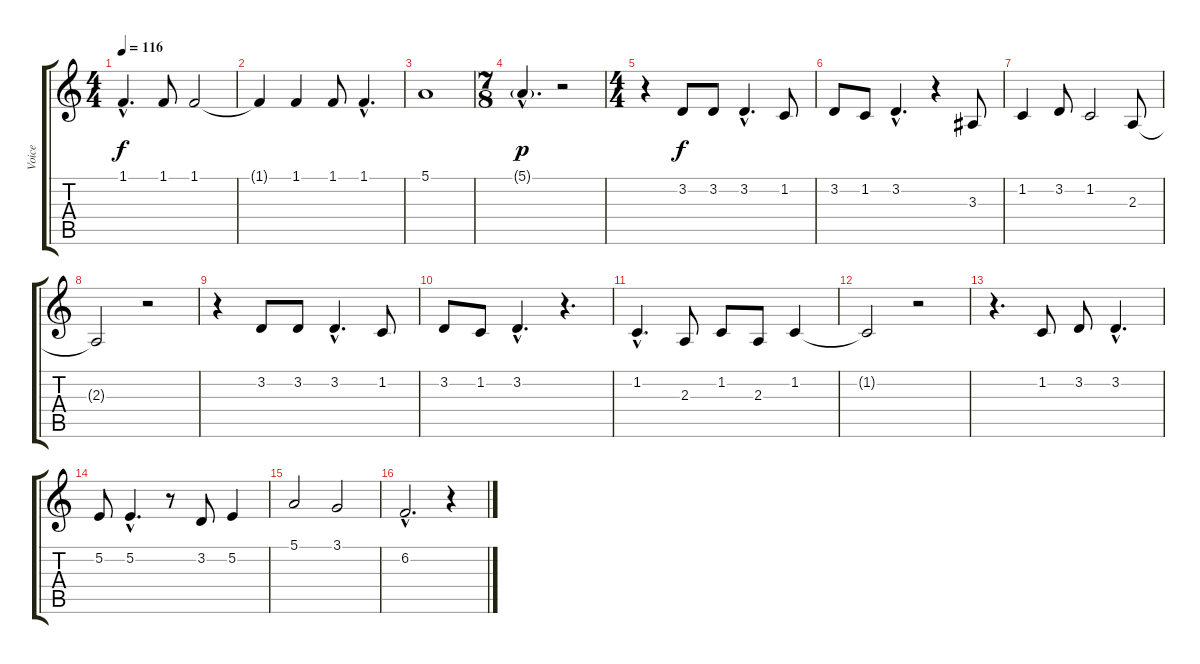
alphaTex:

\track ("Voice" "Voice") {instrument clarinet}
\staff {score tabs}
\tuning (E4 B3 G3 D3 A2 E2) {hide}
\ts (4 4)
\tempo 116
\clef g2
\ks c
1.1{hac}.4{d dy f} 1.1.8 1.1.2 |
1.1{t}.4 1.1.4 1.1.8 1.1{hac}.4{d} |
5.1.1 |
\ts (7 8)
5.1{g hac}.4{d dy p} r.2 |
\ts (4 4)
r.4 3.2.8{dy f} 3.2.8 3.2{hac}.4{d} 1.2.8 |
3.2.8 1.2.8 3.2{hac}.4{d} r.4 3.3.8 |
1.2.4 3.2.8 1.2.2 2.3.8 |
2.3{t}.2 r.2 |
r.4 3.2.8 3.2.8 3.2{hac}.4{d} 1.2.8 |
3.2.8 1.2.8 3.2{hac}.4{d} r.4{d} |
1.2{hac}.4{d} 2.3.8 1.2.8 2.3.8 1.2.4 |
1.2{t}.2 r.2 |
r.4{d} 1.2.8 3.2.8 3.2{hac}.4{d} |
5.2.8 5.2{hac}.4{d} r.8 3.2.8 5.2.4 |
5.1.2 3.1.2 |
6.2{hac}.2{d} r.4
